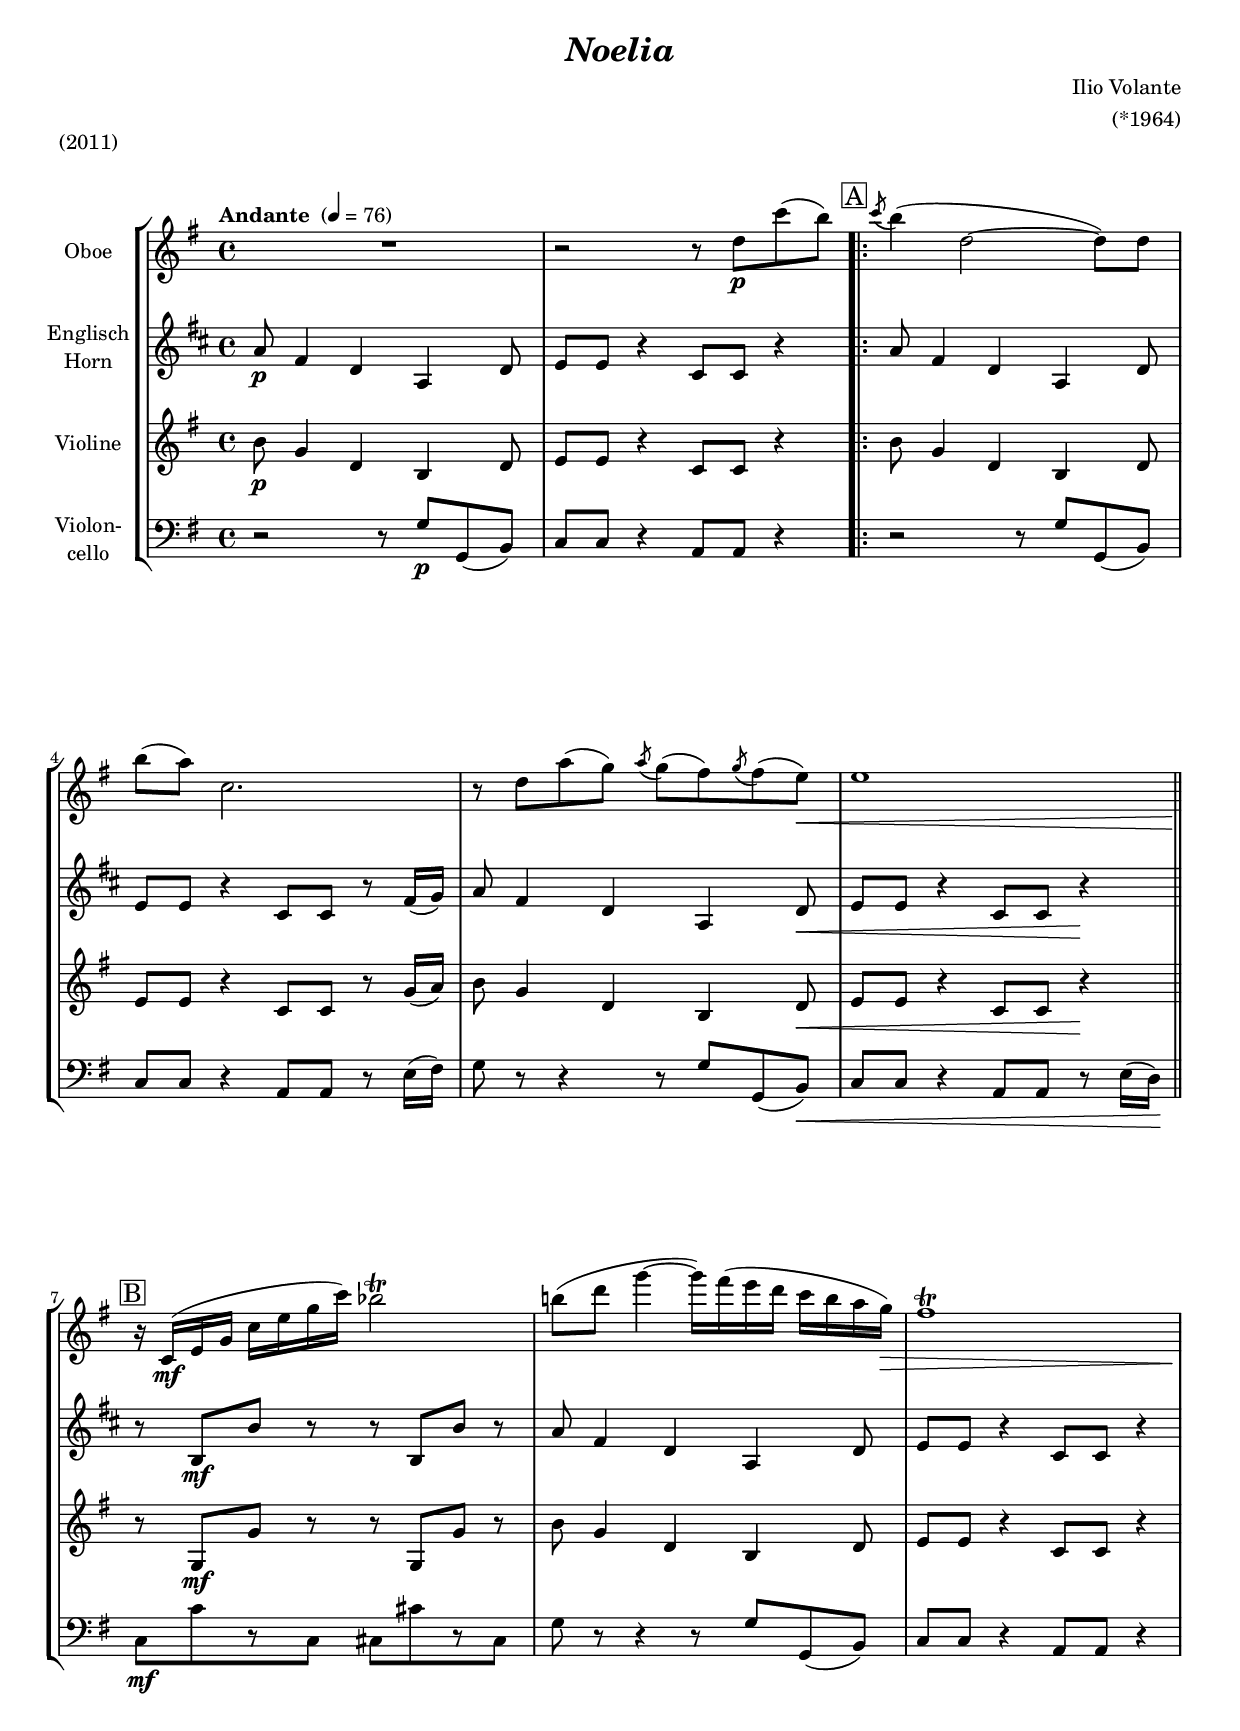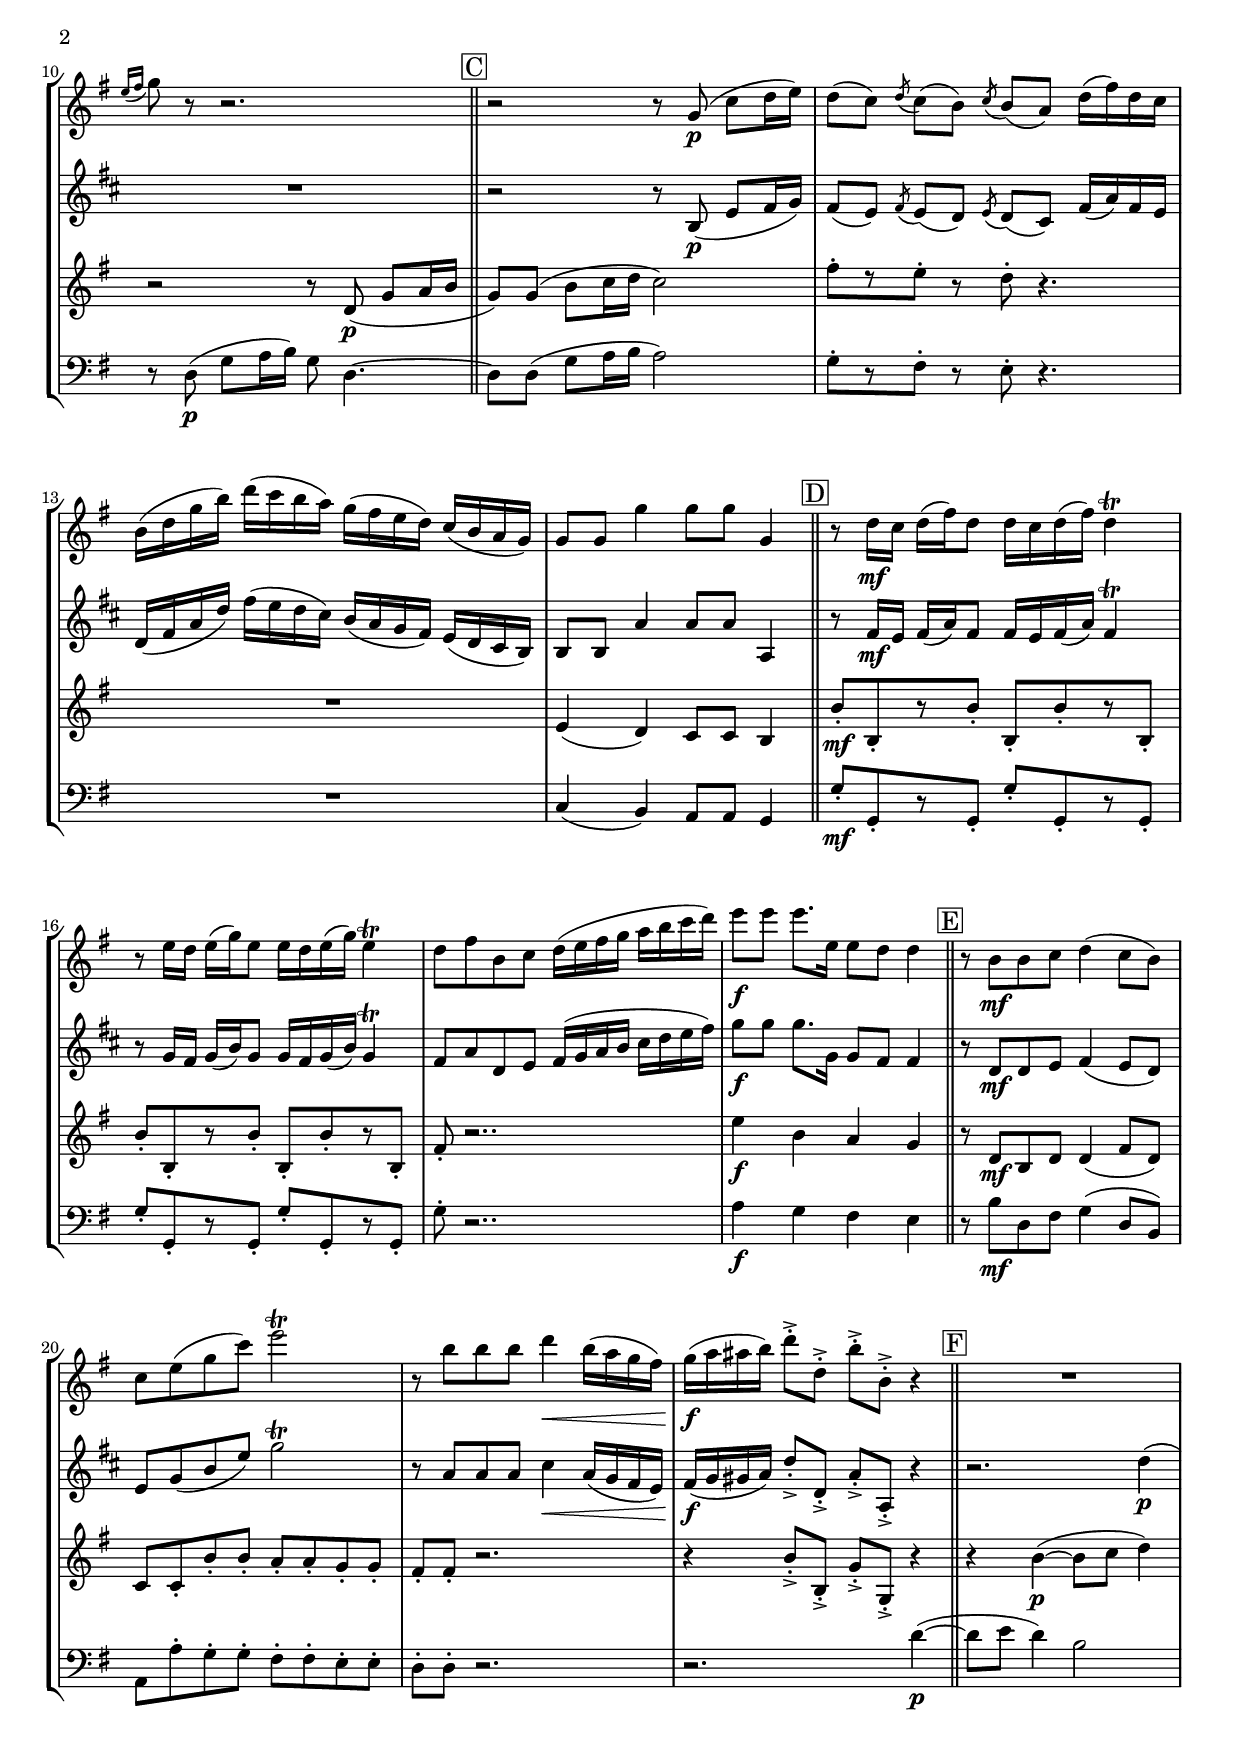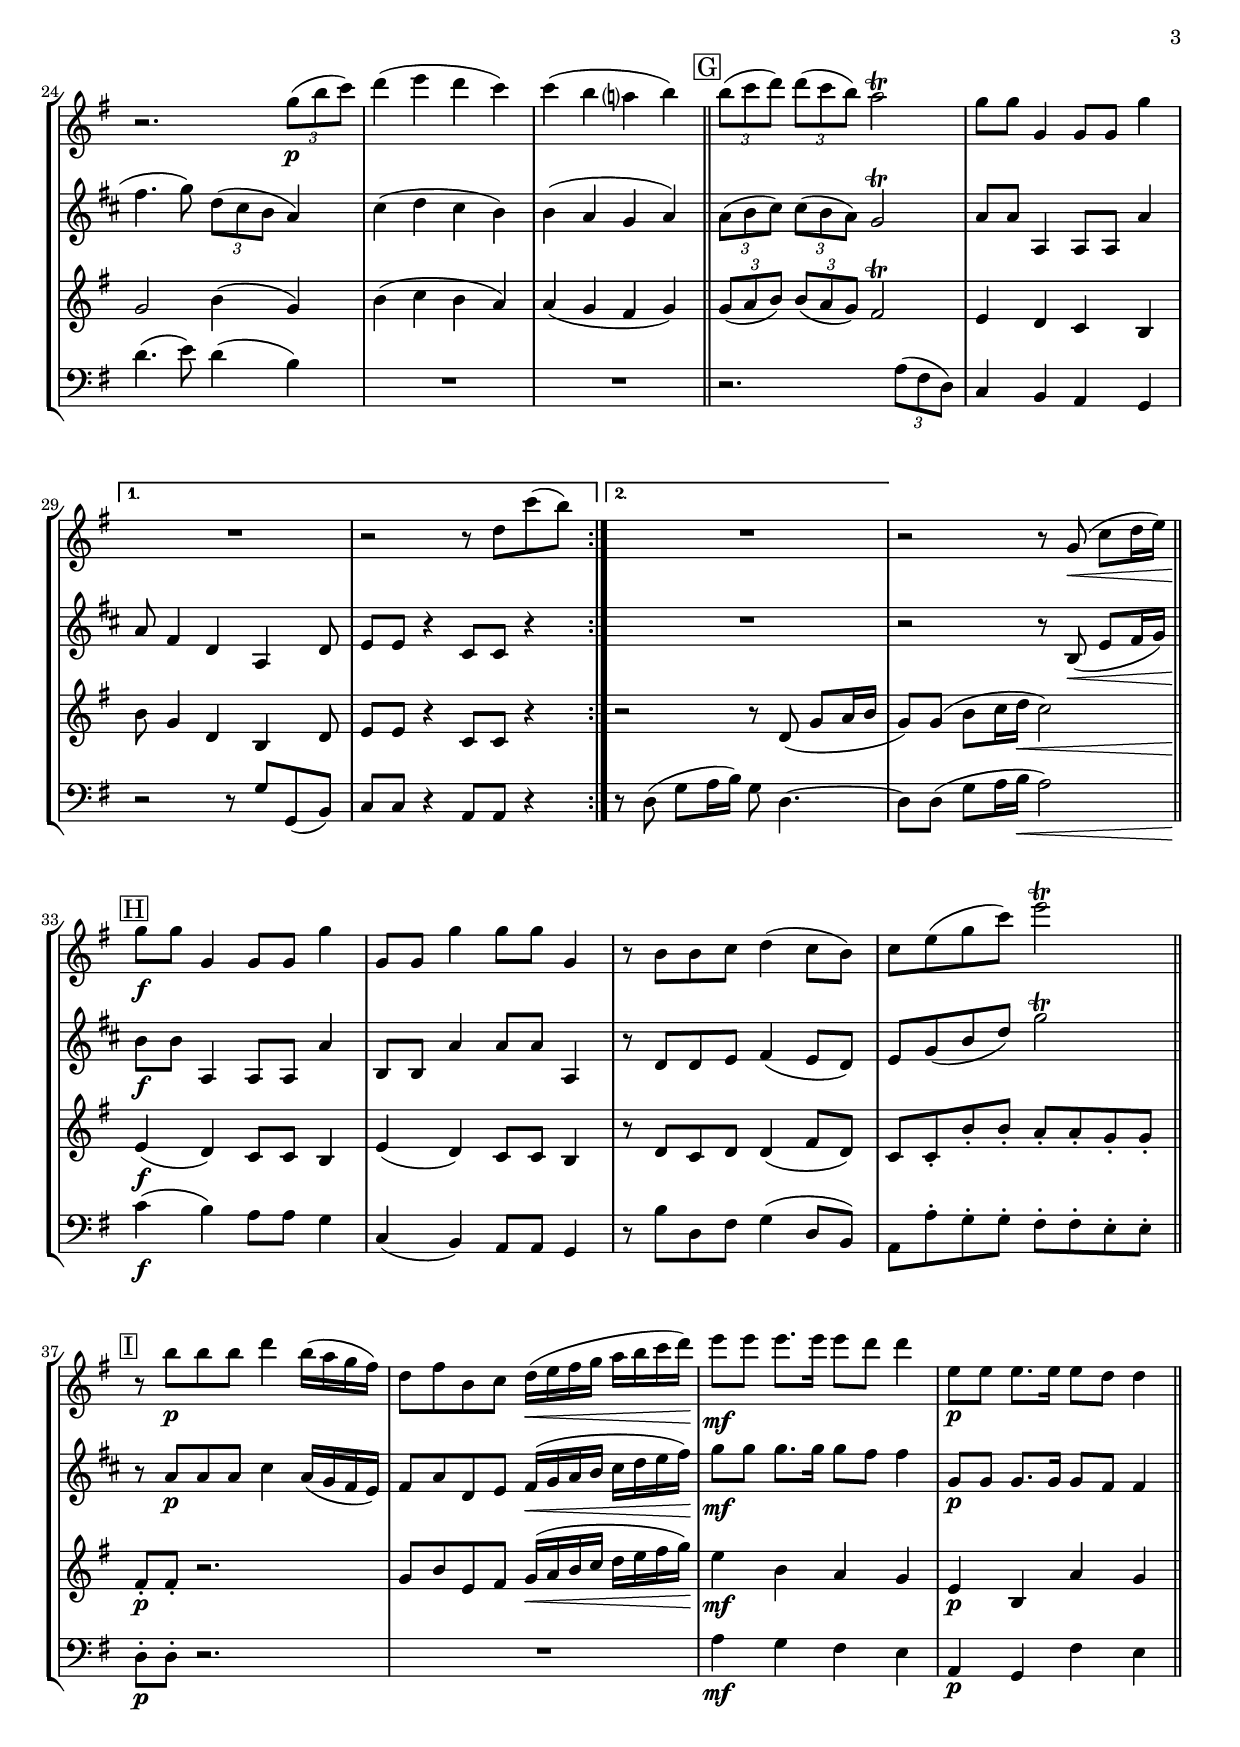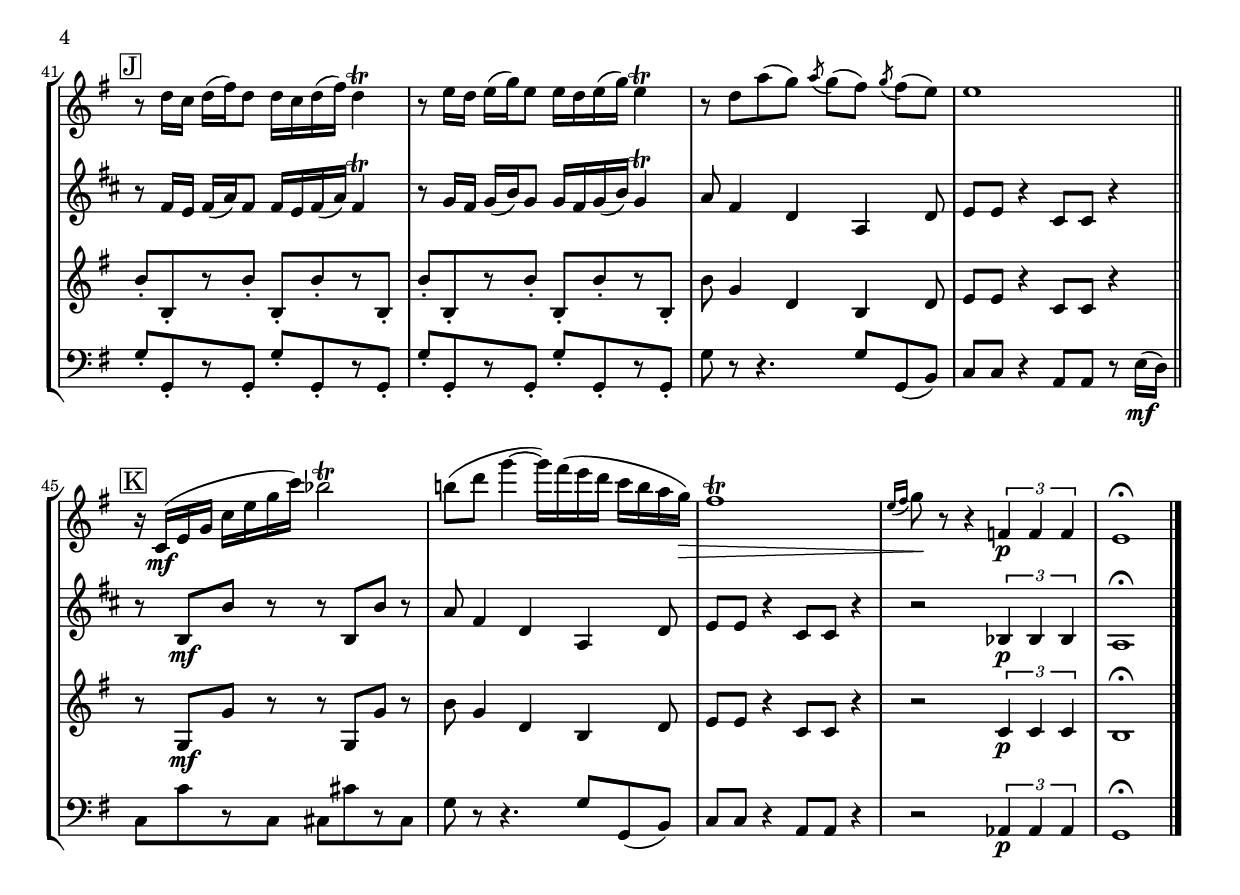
\version "2.18.2"
\include "deutsch.ly"
  
#(set-global-staff-size 18)

\header {
  title     = \markup \bold \italic "Noelia"
  composer  = "Ilio Volante"
  arranger  = "(*1964)"
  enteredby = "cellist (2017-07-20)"
  piece     = "(2011)"
}

voiceconsts = {
  \key g \major
  \time 4/4
  \clef "treble"
%  \numericTimeSignature
  \compressFullBarRests
  % Set default beaming for all staves
% \set Timing.beamExceptions = #'()
% \set Timing.baseMoment     = #(ly:make-moment 1 4)
% \set Timing.beatStructure  = #'(1 1 1)
  \tempo "Andante " 4=76
}

mifl = "flute"
miob = "oboe"
mifh = "french horn"
mist = "string ensemble 1"
miba = "cello"

boxa = \mark \markup \box "A"
boxb = { \bar "||" \mark \markup \box "B" }
boxc = { \bar "||" \mark \markup \box "C" }
boxd = { \bar "||" \mark \markup \box "D" }
boxe = { \bar "||" \mark \markup \box "E" }
boxf = { \bar "||" \mark \markup \box "F" }
boxg = { \bar "||" \mark \markup \box "G" }
boxh = { \bar "||" \mark \markup \box "H" }
boxi = { \bar "||" \mark \markup \box "I" }
boxj = { \bar "||" \mark \markup \box "J" }
boxk = { \bar "||" \mark \markup \box "K" }

va = \relative c'' {
  \voiceconsts

  R1
  r2 r8 d\p c'( h)
  \repeat volta 2 {
    \boxa \acciaccatura c h4( d,2~ d8) d
    h'( a) c,2.

    r8 d a'( g) \acciaccatura a g( fis) \acciaccatura g fis( e)\<
    e1 \boxb
    r16\! c,(\mf e g c e g c) b2\trill

    h!8( d g4~ g16) fis( e d c h a g)\>
    fis1\trill
    \appoggiatura { e16[ fis] } g8\! r r2. \boxc
    r2 r8 g,(\p c d16 e)
    d8( c) \acciaccatura d c[( h)] \acciaccatura c h( a) d16( fis) d c
    h( d g h) d( c h a) g( fis e d) c( h a g)

    g8 g g'4 g8 g g,4 \boxd
    r8 d'16\mf c d( fis) d8 d16 c d( fis) d4\trill
    r8 e16 d e( g) e8 e16 d e( g) e4\trill

    d8 fis h, c d16( e fis g a h c d)
    e8\f e e8. e,16 e8 d d4 \boxe
    r8 h\mf h c d4( c8 h)

    c e( g c) e2\trill
    r8 h h h d4\< h16( a g fis)
    g(\!\f a ais h) d8-.-> d,-.-> h'-.-> h,-.-> r4 \boxf

    R1
    r2. \tuplet 3/2 4 { g'8(\p h c) }
    d4( e d c)

    c( h a? h) \boxg
    \tuplet 3/2 4 { h8( c d) d( c h) } a2\trill
    g8 g g,4 g8 g g'4
  }
  \alternative {
    { R1 | r2 r8 d c'( h) }
    { R1 }
  }
  r2 r8 g,(\< c d16 e) \boxh
  g8\!\f g g,4 g8 g g'4
  g,8 g g'4 g8 g g,4
  r8 h h c d4( c8 h)
  c e( g c) e2\trill \boxi

  r8 h\p h h d4 h16( a g fis)
  d8 fis h, c d16(\< e fis g a h c d)\!
  e8\mf e e8. e16 e8 d d4

  e,8\p e e8. e16 e8 d d4 \boxj
  r8 d16 c d( fis) d8 d16 c d( fis) d4\trill
  r8 e16 d e( g) e8 e16 d e( g) e4\trill

  r8 d a'( g) \acciaccatura a g[( fis)] \acciaccatura g fis( e)
  e1 \boxk
  r16 c,(\mf e g c e g c) b2\trill

  h!8( d g4~ g16) fis( e d c h a g)\>
  fis1\trill
  \appoggiatura { e16[ fis] } g8\! r r4 \tuplet 3/2 2 { f,\p f f }
  e1\fermata \bar "|."
}

vb = \relative c'' {
  \voiceconsts

  d8\p h4 g d g8
  a a r4 fis8 fis r4
  \repeat volta 2 {
    \boxa \grace s8 d'8 h4 g d g8
    a a r4 fis8 fis r h16( c)

    d8 h4 g d g8\<
    a a r4 fis8 fis r4\! \boxb
    r8 e\mf e' r r e, e' r
    d h4 g d g8

    a a r4 fis8 fis r4
    R1 \boxc
    r2 r8 e(\p a h16 c)
    h8( a) \acciaccatura h a[( g)] \acciaccatura a g( fis) h16( d) h a

    g( h d g) h( a g fis) e( d c h) a( g fis e)
    e8 e d'4 d8 d d,4 \boxd
    r8 h'16\mf a h( d) h8 h16 a h( d) h4\trill

    r8 c16 h c( e) c8 c16 h c( e) c4\trill
    h8 d g, a h16( c d e fis g a h)
    c8\f c c8. c,16 c8 h h4 \boxe

    r8 g\mf g a h4( a8 g)
    a c( e a) c2\trill
    r8 d, d d fis4\< d16( c h a)

    h(\!\f c cis d) g8-.-> g,-.-> d'-.-> d,-.-> r4 \boxf
    r2. g'4(\p
    h4. c8) \tuplet 3/2 4 { g8( fis e } d4)

    fis( g fis e)
    e( d c d) \boxg
    \tuplet 3/2 4 { d8( e fis) fis( e d) } c2\trill
    d8 d d,4 d8 d d'4
  }
  \alternative {
    { d8 h4 g d g8 | a a r4 fis8 fis r4 }
    { R1 }
  }
  r2 r8 e(\< a h16 c) \boxh
  e8\!\f e d,4 d8 d d'4
  e,8 e d'4 d8 d d,4
  r8 g g a h4( a8 g)
  a c( e g) c2\trill \boxi

  r8 d,\p d d fis4 d16( c h a)
  h8 d g, a h16(\< c d e fis g a h)\!
  c8\mf c c8. c16 c8 h h4

  c,8\p c c8. c16 c8 h h4 \boxj
  r8 h16 a h( d) h8 h16 a h( d) h4\trill
  r8 c16 h c( e) c8 c16 h c( e) c4\trill

  d8 h4 g d g8
  a a r4 fis8 fis r4 \boxk
  r8 e\mf e' r r e, e' r
  d h4 g d g8

  a a r4 fis8 fis r4
  r2 \tuplet 3/2 2 { es4\p es es }
  d1\fermata \bar "|."
}

vc = \relative c'' {
  \voiceconsts

  h8\p g4 d h d8
  e e r4 c8 c r4
  \repeat volta 2 {
    \boxa \grace s8 h' g4 d h d8
    e e r4 c8 c r g'16( a)

    h8 g4 d h d8\<
    e e r4 c8 c r4\! \boxb
    r8 g\mf g' r r g, g' r
    h g4 d h d8

    e e r4 c8 c r4
    r2 r8 d(\p g a16 h \boxc
    g8) g( h c16 d c2)
    fis8[-. r e]-. r d-. r4.

    R1
    e,4( d) c8 c h4 \boxd
    h'8[-.\mf h,-. r h']-. h,[-. h'-. r h,]-.
    h'[-. h,-. r h']-. h,[-. h'-. r h,]-.

    fis'-. r2..
    e'4\f h a g \boxe
    r8 d\mf h d d4( fis8 d)
    c8 c-. h'-. h-. a-. a-. g-. g-.

    fis-. fis-. r2.
    r4 h8-.-> h,-.-> g'-.-> g,-.-> r4 \boxf
    r h'(~\p h8 c d4)
    g,2 h4( g)

    h( c h a)
    a( g fis g) \boxg
    \tuplet 3/2 4 { g8( a h) h( a g) } fis2\trill
    e4 d c h
  }
  \alternative {
    { h'8 g4 d h d8 | e e r4 c8 c r4 }
    { r2 r8 d( g a16 h }
  }
  g8) g( h c16 d\< c2) \boxh
  e,4(\!\f d) c8 c h4
  e( d) c8 c h4
  r8 d c d d4( fis8 d)
  c c-. h'-. h-. a-. a-. g-. g-. \boxi

  fis-.\p fis-. r2.
  g8 h e, fis g16(\< a h c d e fis g)\!
  e4\mf h a g
  e\p h a' g \boxj

  h8[-. h,-. r h']-. h,[-. h'-. r h,]-.
  h'[-. h,-. r h']-. h,[-. h'-. r h,]-.
  h' g4 d h d8
  e e r4 c8 c r4 \boxk

  r8 g\mf g' r r g, g' r
  h g4 d h d8
  e e r4 c8 c r4
  r2 \tuplet 3/2 2 { c4\p c c }
  h1\fermata \bar "|."
}

vd = \relative c' {
  \voiceconsts
  \clef "bass"

  r2 r8 g\p g,( h)
  c c r4 a8 a r4
  \repeat volta 2 {
    \boxa \grace s8 r2 r8 g' g,( h)
    c c r4 a8 a r e'16( fis)

    g8 r r4 r8 g g,( h)\<
    c c r4 a8 a r e'16( d)\! \boxb
    c8[\mf c' r c,] cis[ cis' r cis,]
    g' r r4 r8 g g,( h)

    c c r4 a8 a r4
    r8 d(\p g a16 h) g8 d4.~ \boxc
    d8 d( g a16 h a2)
    g8[-. r fis]-. r e-. r4.

    R1
    c4( h) a8 a g4 \boxd
    g'8[-.\mf g,-. r g]-. g'[-. g,-. r g]-.
    g'[-. g,-. r g]-. g'[-. g,-. r g]-.

    g'-. r2..
    a4\f g fis e \boxe
    r8 h'\mf d, fis g4( d8 h)
    a a'-. g-. g-. fis-. fis-. e-. e-.

    d-. d-. r2.
    r d'4(~\p \boxf
    d8 e d4) h2
    d4.( e8) d4( h)
    R1*2 \boxg

    r2. \tuplet 3/2 4 { a8( fis d) }
    c4 h a g
  }
  \alternative {
    { r2 r8 g' g,( h) | c c r4 a8 a r4 }
    { r8 d( g a16 h) g8 d4.~ }
  }
  d8 d( g a16 h\< a2) \boxh
  c4(\!\f h) a8 a g4
  c,( h) a8 a g4

  r8 h' d, fis g4( d8 h)
  a a'-. g-. g-. fis-. fis-. e-. e-. \boxi
  d-.\p d-. r2.
  R1

  a'4\mf g fis e
  a,\p g fis' e \boxj
  g8[-. g,-. r g]-. g'[-. g,-. r g]-.
  g'[-. g,-. r g]-. g'[-. g,-. r g]-.

  g' r r4. g8 g,( h)
  c c r4 a8 a r e'16(\mf d) \boxk
  c8[ c' r c,] cis[ cis' r cis,]
  g' r r4. g8 g,( h)

  c c r4 a8 a r4
  r2 \tuplet 3/2 2 { as4\p as as }
  g1\fermata \bar "|."
}


music = \new StaffGroup <<
      \new Staff {
	\set Staff.midiInstrument = \miob
	\set Staff.instrumentName = \markup \center-column { "Oboe" }
	\transpose g g { \va }
      }

      \new Staff {
	\set Staff.midiInstrument = \mifh
	\set Staff.instrumentName = \markup \center-column { "Englisch" "Horn" }
	\transpose g d { \vb }
      }

      \new Staff {
	\set Staff.midiInstrument = \mist
	\set Staff.instrumentName = \markup \center-column { "Violine" }
	\transpose g g { \vc }
      }

      \new Staff {
	\set Staff.midiInstrument = \miba
	\set Staff.instrumentName = \markup \center-column { "Violon-" "cello" }
	\transpose g g { \vd }
      }
>>

\book {
  \score {
    \music
    \layout {}
  }

  \score {
    \unfoldRepeats \music

    \midi {
      \context {
        \Score
      }
    }
  }
}
